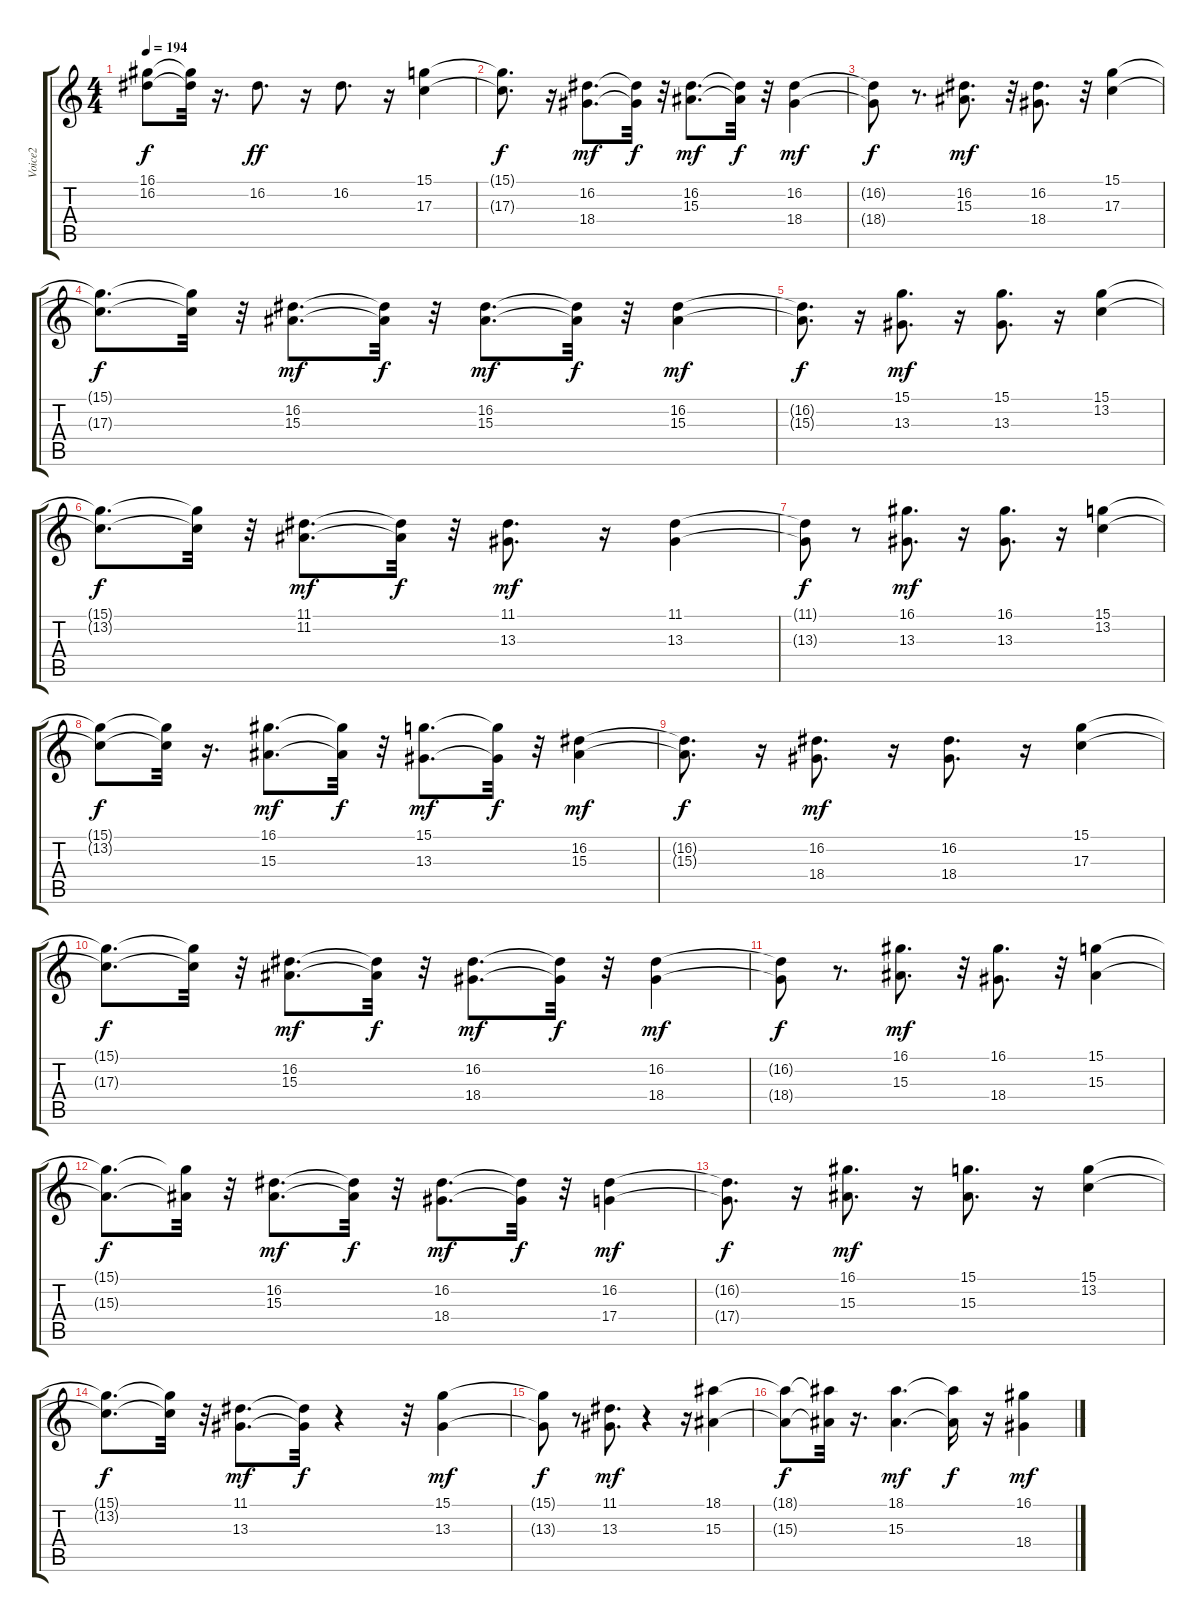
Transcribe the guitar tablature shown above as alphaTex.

\track ("Voice2" "Voice2") {instrument voiceoohs}
\staff {score tabs}
\tuning (E4 B3 G3 D3 A2 E2) {hide}
\ts (4 4)
\tempo 194
\clef g2
\ks c
(16.1{t} 16.2{t}).8{dy f} (16.1{t} 16.2{t}).32 r.16{d} 16.2.8{d dy ff} r.16 16.2.8{d} r.16 (15.1 17.3).4 |
(15.1{t} 17.3{t}).8{d dy f} r.16 (16.2 18.4).8{d dy mf} (16.2{t} 18.4{t}).32{dy f} r.32 (16.2 15.3).8{d dy mf} (16.2{t} 15.3{t}).32{dy f} r.32 (16.2 18.4).4{dy mf} |
(16.2{t} 18.4{t}).8{dy f} r.8{d} (16.2 15.3).8{d dy mf} r.32 (16.2 18.4).8{d} r.32 (15.1 17.3).4 |
(15.1{t} 17.3{t}).8{d dy f} (15.1{t} 17.3{t}).32 r.32 (16.2 15.3).8{d dy mf} (16.2{t} 15.3{t}).32{dy f} r.32 (16.2 15.3).8{d dy mf} (16.2{t} 15.3{t}).32{dy f} r.32 (16.2 15.3).4{dy mf} |
(16.2{t} 15.3{t}).8{d dy f} r.16 (15.1 13.3).8{d dy mf} r.16 (15.1 13.3).8{d} r.16 (15.1 13.2).4 |
(15.1{t} 13.2{t}).8{d dy f} (15.1{t} 13.2{t}).32 r.32 (11.1 11.2).8{d dy mf} (11.1{t} 11.2{t}).32{dy f} r.32 (11.1 13.3).8{d dy mf} r.16 (11.1 13.3).4 |
(11.1{t} 13.3{t}).8{dy f} r.8 (16.1 13.3).8{d dy mf} r.16 (16.1 13.3).8{d} r.16 (15.1 13.2).4 |
(15.1{t} 13.2{t}).8{dy f} (15.1{t} 13.2{t}).32 r.16{d} (16.1 15.3).8{d dy mf} (16.1{t} 15.3{t}).32{dy f} r.32 (15.1 13.3).8{d dy mf} (15.1{t} 13.3{t}).32{dy f} r.32 (16.2 15.3).4{dy mf} |
(16.2{t} 15.3{t}).8{d dy f} r.16 (16.2 18.4).8{d dy mf} r.16 (16.2 18.4).8{d} r.16 (15.1 17.3).4 |
(15.1{t} 17.3{t}).8{d dy f} (15.1{t} 17.3{t}).32 r.32 (16.2 15.3).8{d dy mf} (16.2{t} 15.3{t}).32{dy f} r.32 (16.2 18.4).8{d dy mf} (16.2{t} 18.4{t}).32{dy f} r.32 (16.2 18.4).4{dy mf} |
(16.2{t} 18.4{t}).8{dy f} r.8{d} (16.1 15.3).8{d dy mf} r.32 (16.1 18.4).8{d} r.32 (15.1 15.3).4 |
(15.1{t} 15.3{t}).8{d dy f} (15.1{t} 15.3{t}).32 r.32 (16.2 15.3).8{d dy mf} (16.2{t} 15.3{t}).32{dy f} r.32 (16.2 18.4).8{d dy mf} (16.2{t} 18.4{t}).32{dy f} r.32 (16.2 17.4).4{dy mf} |
(16.2{t} 17.4{t}).8{d dy f} r.16 (16.1 15.3).8{d dy mf} r.16 (15.1 15.3).8{d} r.16 (15.1 13.2).4 |
(15.1{t} 13.2{t}).8{d dy f} (15.1{t} 13.2{t}).32 r.32 (11.1 13.3).8{d dy mf} (11.1{t} 13.3{t}).32{dy f} r.4 r.32 (15.1 13.3).4{dy mf} |
(15.1{t} 13.3{t}).8{dy f} r.8 (11.1 13.3).8{d dy mf} r.4 r.16 (18.1 15.3).4 |
(18.1{t} 15.3{t}).8{dy f} (18.1{t} 15.3{t}).32 r.16{d} (18.1 15.3).4{d dy mf} (18.1{t} 15.3{t}).16{dy f} r.16 (16.1 18.4).4{dy mf}
